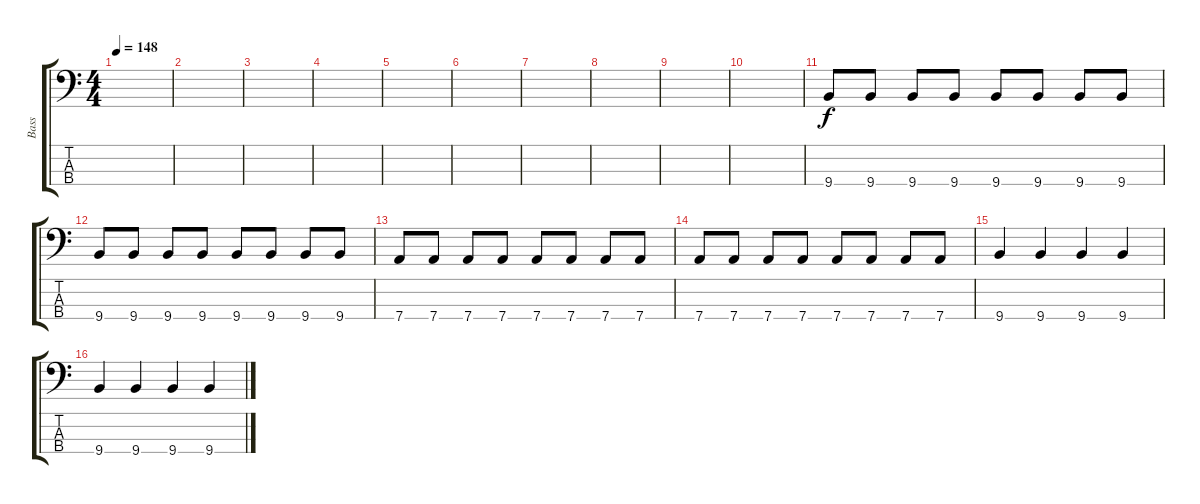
\track ("Bass" "Bass") {instrument electricbasspick}
\staff {score tabs}
\tuning (G2 D2 A1 D1) {hide}
\ts (4 4)
\tempo 148
\clef f4
\ks c
|
|
|
|
|
|
|
|
|
|
9.4.8 9.4.8 9.4.8 9.4.8 9.4.8 9.4.8 9.4.8 9.4.8 |
9.4.8 9.4.8 9.4.8 9.4.8 9.4.8 9.4.8 9.4.8 9.4.8 |
7.4.8 7.4.8 7.4.8 7.4.8 7.4.8 7.4.8 7.4.8 7.4.8 |
7.4.8 7.4.8 7.4.8 7.4.8 7.4.8 7.4.8 7.4.8 7.4.8 |
9.4.4 9.4.4 9.4.4 9.4.4 |
9.4.4 9.4.4 9.4.4 9.4.4
